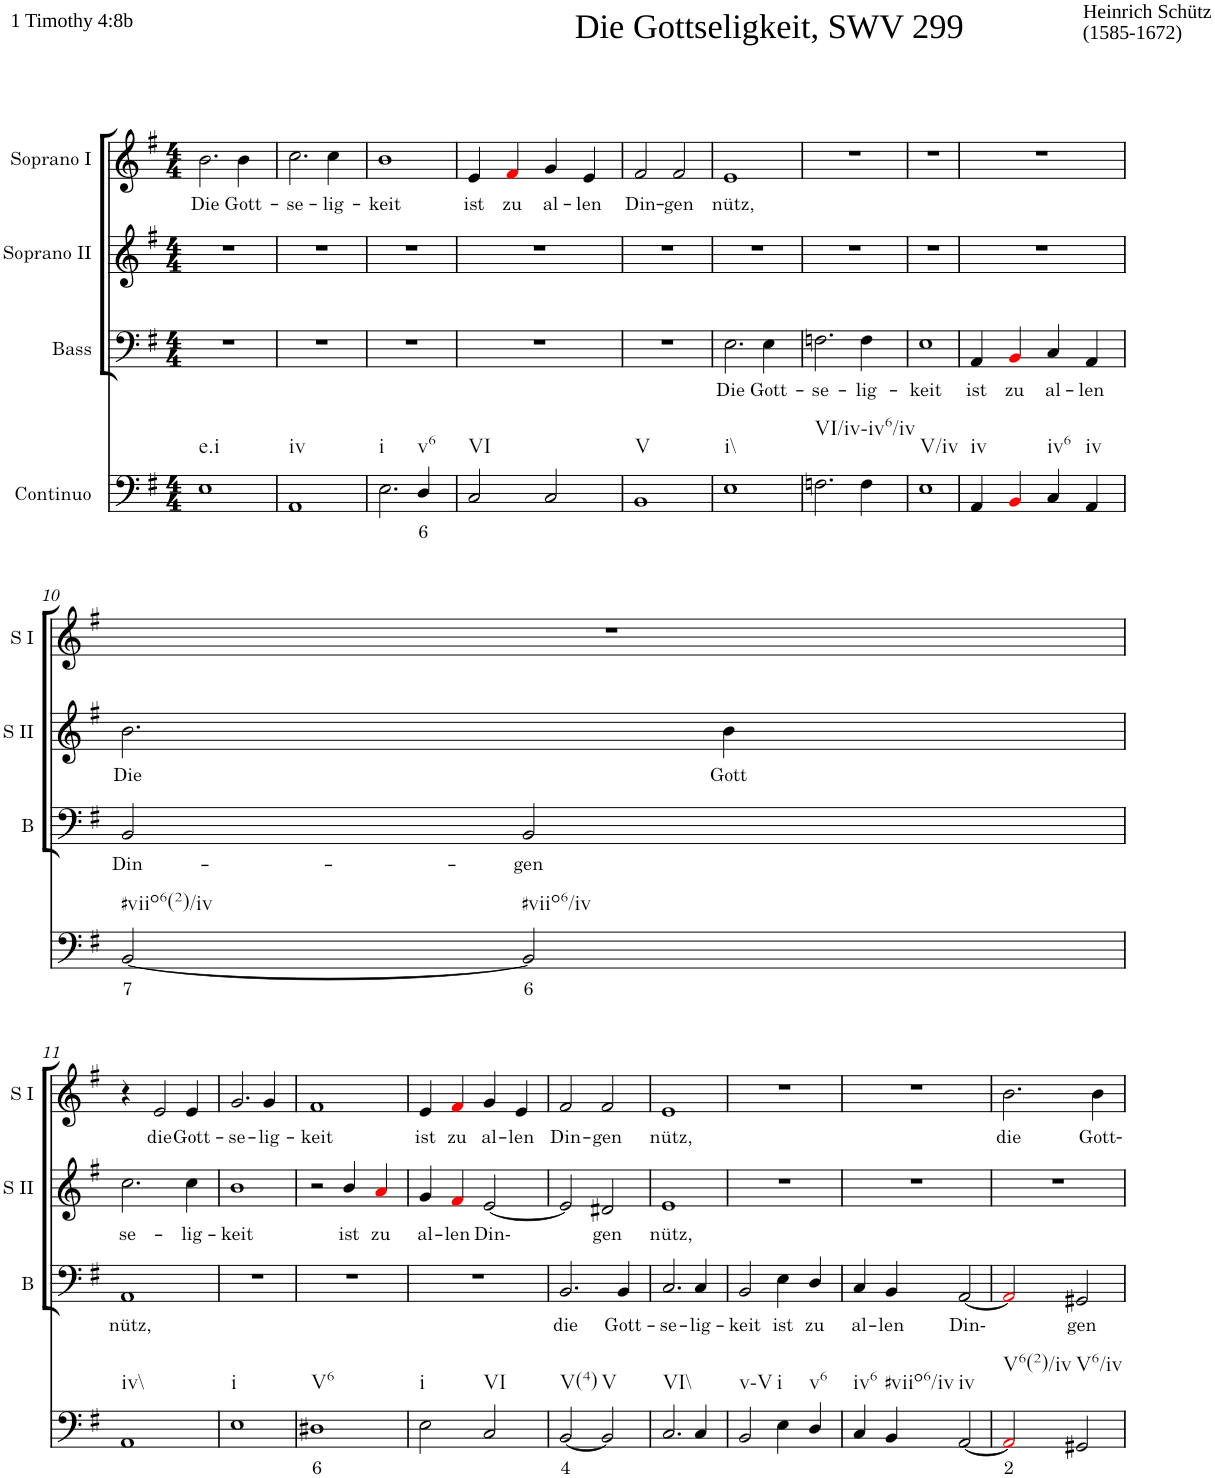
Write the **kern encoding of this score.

**kern	**text	**kern	**text	**kern	**text	**kern	**text
*part4	*part4	*part3	*part3	*part2	*part2	*part1	*part1
*staff4	*staff4	*staff3	*staff3	*staff2	*staff2	*staff1	*staff1
*I"Continuo	*	*I"Bass	*	*I"Soprano II	*	*I"Soprano I	*
*	*	*I'B	*	*I'S II	*	*I'S I	*
*clefF4	*	*clefF4	*	*clefG2	*	*clefG2	*
*k[f#]	*	*k[f#]	*	*k[f#]	*	*k[f#]	*
*M4/4	*	*M4/4	*	*M4/4	*	*M4/4	*
=1	=1	=1	=1	=1	=1	=1	=1
!	!	!	!	!	!	!LO:TX:a:t=Die Gottseligkeit, SWV 299	!
!	!	!	!	!	!	!LO:TX:a:t=Heinrich Schütz	!
!	!	!	!	!	!	!LO:TX:a:t=(1585-1672)	!
!	!	!	!	!	!	!LO:TX:a:t=1 Timothy 4&colon;8b	!
!LO:TX:b:t=e.i	!	!	!	!	!	!	!
!	!	!	!	!	!	!	!LO:LY:b
1E	.	1r	.	1r	.	2.b\	Die
!	!	!	!	!	!	!	!LO:LY:b
.	.	.	.	.	.	4b\	Gott-
=2	=2	=2	=2	=2	=2	=2	=2
!LO:TX:b:t=iv	!	!	!	!	!	!	!
!	!	!	!	!	!	!	!LO:LY:b
1AA	.	1r	.	1r	.	2.cc\	se-
!	!	!	!	!	!	!	!LO:LY:b
.	.	.	.	.	.	4cc\	lig-
=3	=3	=3	=3	=3	=3	=3	=3
!LO:TX:b:t=i	!	!	!	!	!	!	!
!	!	!	!	!	!	!	!LO:LY:b
2.E\	.	1r	.	1r	.	1b	keit
!LO:TX:b:t=v6	!	!	!	!	!	!	!
!	!LO:LY:b	!	!	!	!	!	!
4D/	6	.	.	.	.	.	.
=4	=4	=4	=4	=4	=4	=4	=4
!LO:TX:b:t=VI	!	!	!	!	!	!	!
!	!	!	!	!	!	!	!LO:LY:b
2C/	.	1r	.	1r	.	4e/	ist
!	!	!	!	!	!	!	!LO:LY:b
.	.	.	.	.	.	4f#i/	zu
!	!	!	!	!	!	!	!LO:LY:b
2C/	.	.	.	.	.	4g/	al-
!	!	!	!	!	!	!	!LO:LY:b
.	.	.	.	.	.	4e/	len
=5	=5	=5	=5	=5	=5	=5	=5
!LO:TX:b:t=V	!	!	!	!	!	!	!
!	!	!	!	!	!	!	!LO:LY:b
1BB	.	1r	.	1r	.	2f#/	Din-
!	!	!	!	!	!	!	!LO:LY:b
.	.	.	.	.	.	2f#/	gen
=6	=6	=6	=6	=6	=6	=6	=6
!LO:TX:b:t=i\\	!	!	!	!	!	!	!
!	!	!	!LO:LY:b	!	!	!	!LO:LY:b
1E	.	2.E\	Die	1r	.	1e	nütz,
!	!	!	!LO:LY:b	!	!	!	!
.	.	4E\	Gott-	.	.	.	.
=7	=7	=7	=7	=7	=7	=7	=7
!LO:TX:b:t=VI/iv-iv6/iv	!	!	!	!	!	!	!
!	!	!	!LO:LY:b	!	!	!	!
2.Fn\	.	2.Fn\	se-	1r	.	1r	.
!	!	!	!LO:LY:b	!	!	!	!
4F\	.	4F\	lig-	.	.	.	.
=8	=8	=8	=8	=8	=8	=8	=8
!LO:TX:b:t=V/iv	!	!	!	!	!	!	!
!	!	!	!LO:LY:b	!	!	!	!
1E	.	1E	keit	1r	.	1r	.
=9	=9	=9	=9	=9	=9	=9	=9
!LO:TX:b:t=iv	!	!	!	!	!	!	!
!	!	!	!LO:LY:b	!	!	!	!
4AA/	.	4AA/	ist	1r	.	1r	.
!	!	!	!LO:LY:b	!	!	!	!
4BBi/	.	4BBi/	zu	.	.	.	.
!LO:TX:b:t=iv6	!	!	!	!	!	!	!
!	!	!	!LO:LY:b	!	!	!	!
4C/	.	4C/	al-	.	.	.	.
!LO:TX:b:t=iv	!	!	!	!	!	!	!
!	!	!	!LO:LY:b	!	!	!	!
4AA/	.	4AA/	len	.	.	.	.
!!LO:LB:g=z
=10	=10	=10	=10	=10	=10	=10	=10
!LO:TX:b:t=#viio6(2)/iv	!	!	!	!	!	!	!
!	!LO:LY:b	!	!LO:LY:b	!	!LO:LY:b	!	!
[2BB/	7	2BB/	Din-	2.b\	Die	1r	.
!LO:TX:b:t=#viio6/iv	!	!	!	!	!	!	!
!	!LO:LY:b	!	!LO:LY:b	!	!	!	!
2BB/]	6	2BB/	gen	.	.	.	.
!	!	!	!	!	!LO:LY:b	!	!
.	.	.	.	4b\	Gott	.	.
!!LO:LB:g=z
=11	=11	=11	=11	=11	=11	=11	=11
!LO:TX:b:t=iv\\	!	!	!	!	!	!	!
!	!	!	!LO:LY:b	!	!LO:LY:b	!	!
1AA	.	1AA	nütz,	2.cc\	se-	4r	.
!	!	!	!	!	!	!	!LO:LY:b
.	.	.	.	.	.	2e/	die
!	!	!	!	!	!LO:LY:b	!	!LO:LY:b
.	.	.	.	4cc\	lig-	4e/	Gott-
=12	=12	=12	=12	=12	=12	=12	=12
!LO:TX:b:t=i	!	!	!	!	!	!	!
!	!	!	!	!	!LO:LY:b	!	!LO:LY:b
1E	.	1r	.	1b	keit	2.g/	se-
!	!	!	!	!	!	!	!LO:LY:b
.	.	.	.	.	.	4g/	lig-
=13	=13	=13	=13	=13	=13	=13	=13
!LO:TX:b:t=V6	!	!	!	!	!	!	!
!	!LO:LY:b	!	!	!	!	!	!LO:LY:b
1D#X	6	1r	.	2r	.	1f#	keit
!	!	!	!	!	!LO:LY:b	!	!
.	.	.	.	4b/	ist	.	.
!	!	!	!	!	!LO:LY:b	!	!
.	.	.	.	4ai/	zu	.	.
=14	=14	=14	=14	=14	=14	=14	=14
!LO:TX:b:t=i	!	!	!	!	!	!	!
!	!	!	!	!	!LO:LY:b	!	!LO:LY:b
2E\	.	1r	.	4g/	al-	4e/	ist
!	!	!	!	!	!LO:LY:b	!	!LO:LY:b
.	.	.	.	4f#i/	len	4f#i/	zu
!LO:TX:b:t=VI	!	!	!	!	!	!	!
!	!	!	!	!	!LO:LY:b	!	!LO:LY:b
2C/	.	.	.	[2e/	Din-	4g/	al-
!	!	!	!	!	!	!	!LO:LY:b
.	.	.	.	.	.	4e/	len
=15	=15	=15	=15	=15	=15	=15	=15
!LO:TX:b:t=V(4)	!	!	!	!	!	!	!
!	!LO:LY:b	!	!LO:LY:b	!	!	!	!LO:LY:b
[2BB/	4	2.BB/	die	2e/]	.	2f#/	Din-
!LO:TX:b:t=V	!	!	!	!	!	!	!
!	!	!	!	!	!LO:LY:b	!	!LO:LY:b
2BB/]	.	.	.	2d#X/	gen	2f#/	gen
!	!	!	!LO:LY:b	!	!	!	!
.	.	4BB/	Gott-	.	.	.	.
=16	=16	=16	=16	=16	=16	=16	=16
!LO:TX:b:t=VI\\	!	!	!	!	!	!	!
!	!	!	!LO:LY:b	!	!LO:LY:b	!	!LO:LY:b
2.C/	.	2.C/	se-	1e	nütz,	1e	nütz,
!	!	!	!LO:LY:b	!	!	!	!
4C/	.	4C/	lig-	.	.	.	.
=17	=17	=17	=17	=17	=17	=17	=17
!LO:TX:b:t=v-V	!	!	!	!	!	!	!
!	!	!	!LO:LY:b	!	!	!	!
2BB/	.	2BB/	keit	1r	.	1r	.
!LO:TX:b:t=i	!	!	!	!	!	!	!
!	!	!	!LO:LY:b	!	!	!	!
4E\	.	4E\	ist	.	.	.	.
!LO:TX:b:t=v6	!	!	!	!	!	!	!
!	!	!	!LO:LY:b	!	!	!	!
4D/	.	4D/	zu	.	.	.	.
=18	=18	=18	=18	=18	=18	=18	=18
!LO:TX:b:t=iv6	!	!	!	!	!	!	!
!	!	!	!LO:LY:b	!	!	!	!
4C/	.	4C/	al-	1r	.	1r	.
!LO:TX:b:t=#viio6/iv	!	!	!	!	!	!	!
!	!	!	!LO:LY:b	!	!	!	!
4BB/	.	4BB/	len	.	.	.	.
!LO:TX:b:t=iv	!	!	!	!	!	!	!
!	!	!	!LO:LY:b	!	!	!	!
[2AA/	.	[2AA/	Din-	.	.	.	.
=19	=19	=19	=19	=19	=19	=19	=19
!LO:TX:b:t=V6(2)/iv	!	!	!	!	!	!	!
!	!LO:LY:b	!	!	!	!	!	!LO:LY:b
2AAi/]	2	2AAi/]	.	1r	.	2.b\	die
!LO:TX:b:t=V6/iv	!	!	!	!	!	!	!
!	!	!	!LO:LY:b	!	!	!	!
2GG#X/	.	2GG#X/	gen	.	.	.	.
!	!	!	!	!	!	!	!LO:LY:b
.	.	.	.	.	.	4b\	Gott-
=	=	=	=	=	=	=	=
*-	*-	*-	*-	*-	*-	*-	*-
